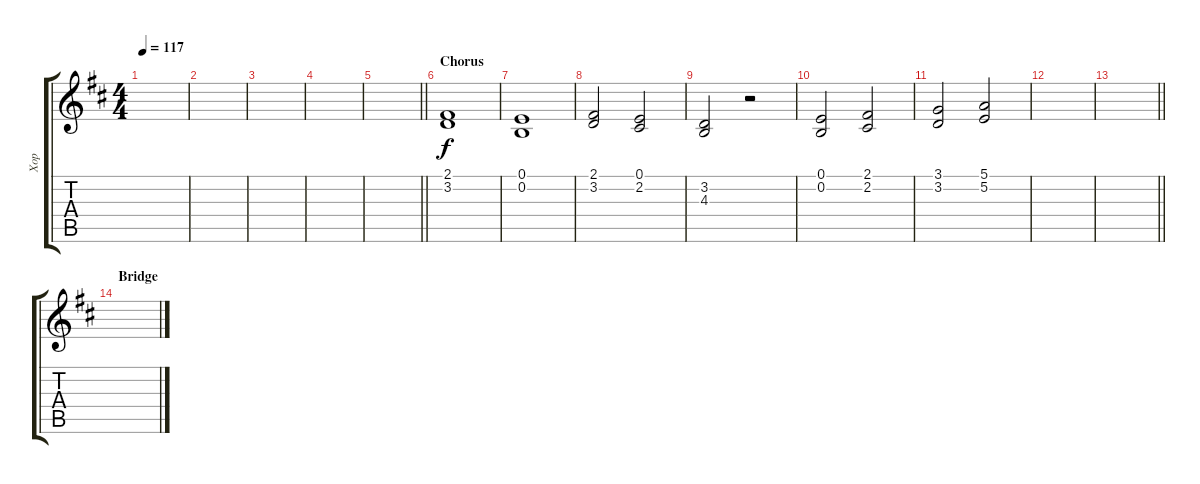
\track ("Хор" "Хор") {instrument choiraahs}
\staff {score tabs}
\tuning (E4 B3 G3 D3 A2 E2) {hide}
\ts (4 4)
\tempo 117
\clef g2
\ks d
|
|
|
|
\barLineRight lightlight
|
\section ("" "Chorus")
(2.1 3.2).1 |
(0.1 0.2).1 |
(2.1 3.2).2 (0.1 2.2).2 |
(3.2 4.3).2 r.2 |
(0.1 0.2).2 (2.1 2.2).2 |
(3.1 3.2).2 (5.1 5.2).2 |
|
\barLineRight lightlight
|
\section ("" "Bridge")
